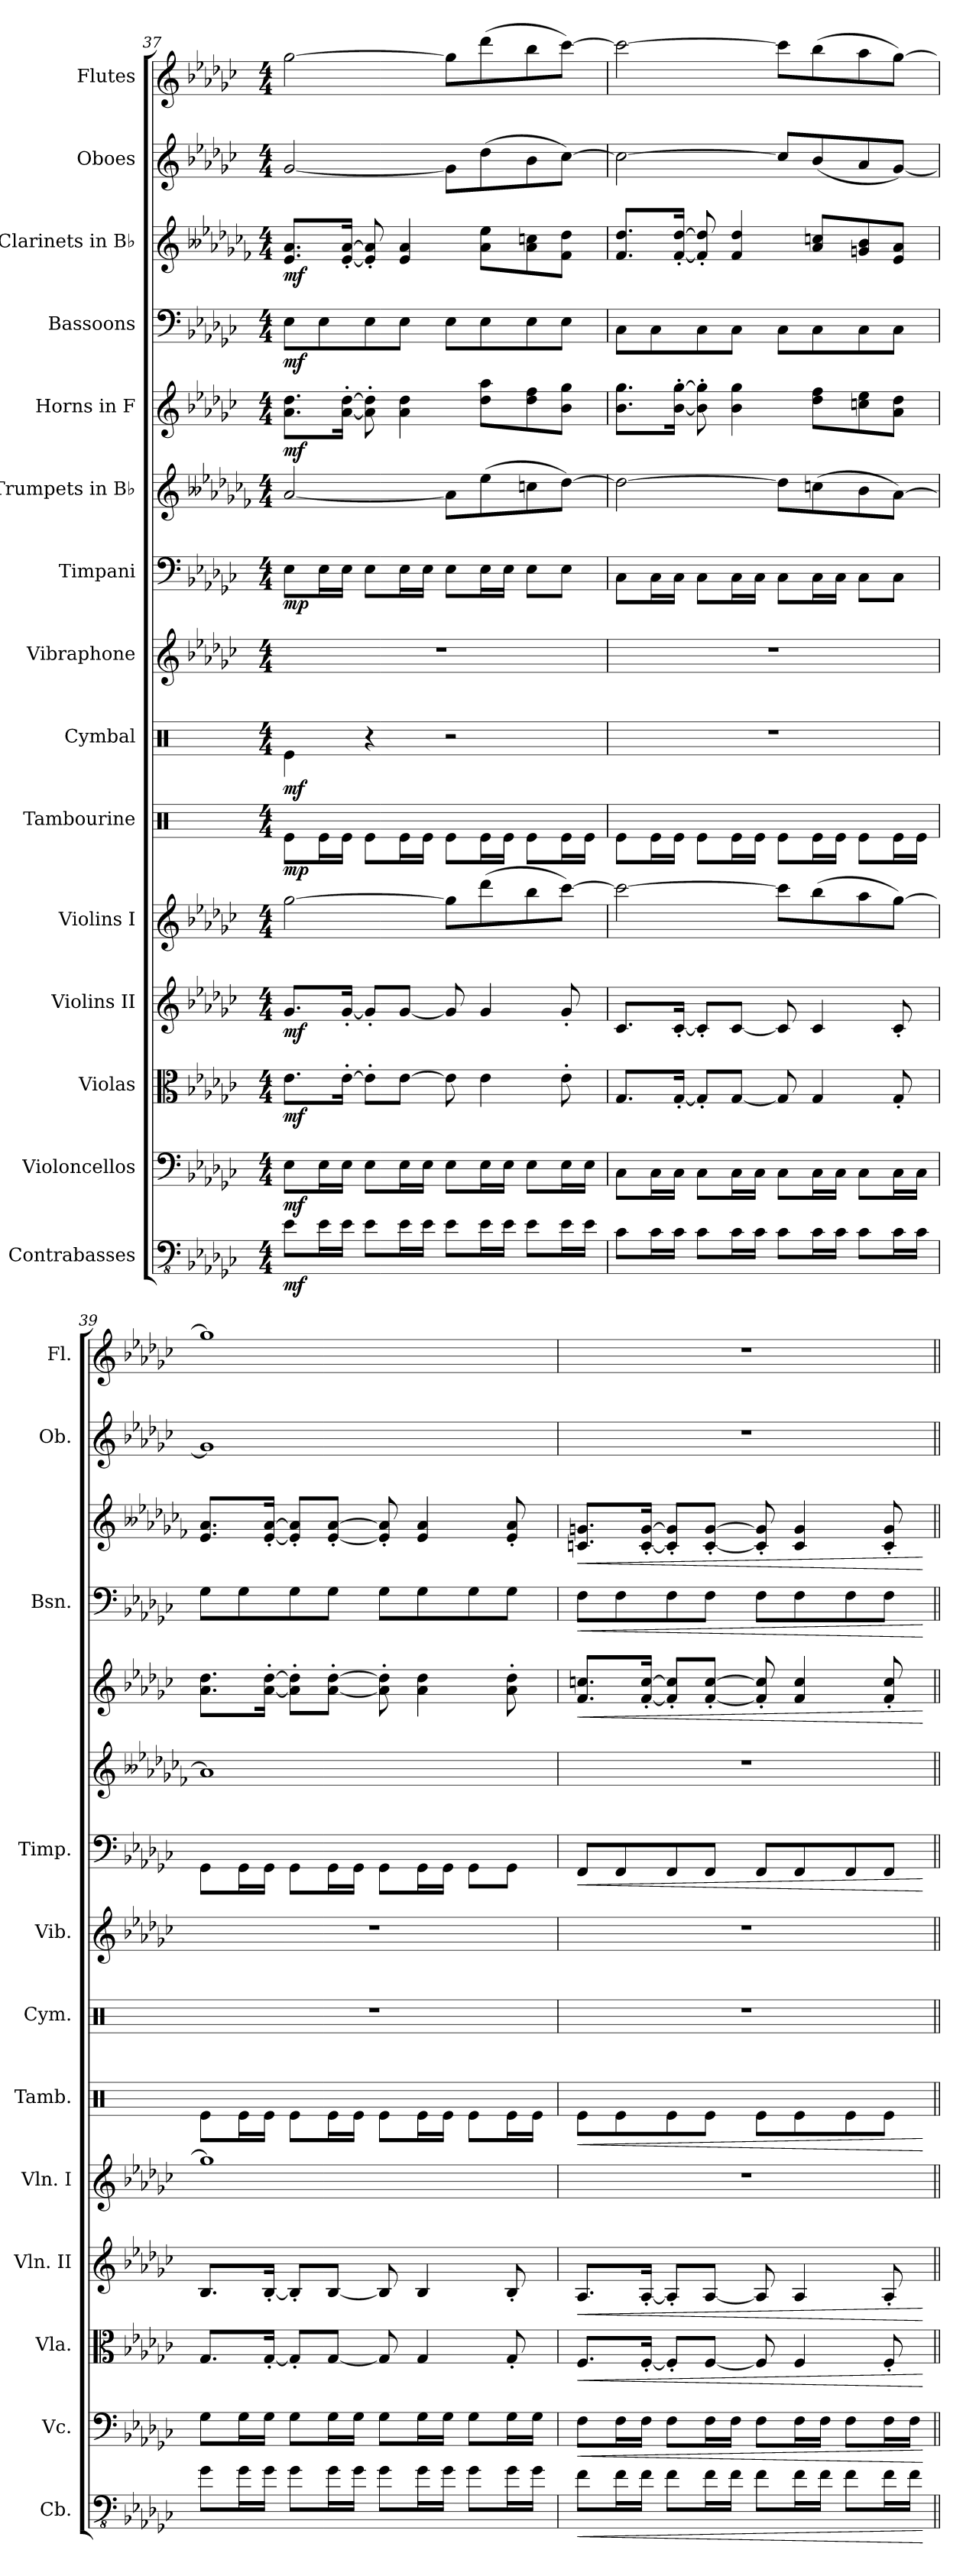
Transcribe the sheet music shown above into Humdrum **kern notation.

**kern	**dynam	**kern	**dynam	**kern	**dynam	**kern	**dynam	**kern	**kern	**dynam	**kern	**dynam	**kern	**kern	**dynam	**kern	**kern	**dynam	**kern	**dynam	**kern	**dynam	**kern	**kern
*part15	*part15	*part14	*part14	*part13	*part13	*part12	*part12	*part11	*part10	*part10	*part9	*part9	*part8	*part7	*part7	*part6	*part5	*part5	*part4	*part4	*part3	*part3	*part2	*part1
*staff15	*staff15	*staff14	*staff14	*staff13	*staff13	*staff12	*staff12	*staff11	*staff10	*staff10	*staff9	*staff9	*staff8	*staff7	*staff7	*staff6	*staff5	*staff5	*staff4	*staff4	*staff3	*staff3	*staff2	*staff1
*I"Contrabasses	*	*I"Violoncellos	*	*I"Violas	*	*I"Violins II	*	*I"Violins I	*I"Tambourine	*	*I"Cymbal	*	*I"Vibraphone	*I"Timpani	*	*I"Trumpets in B♭	*I"Horns in F	*	*I"Bassoons	*	*I"Clarinets in B♭	*	*I"Oboes	*I"Flutes
*I'Cb.	*	*I'Vc.	*	*I'Vla.	*	*I'Vln. II	*	*I'Vln. I	*I'Tamb.	*	*I'Cym.	*	*I'Vib.	*I'Timp.	*	*	*	*	*I'Bsn.	*	*	*	*I'Ob.	*I'Fl.
*clefFv4	*	*clefF4	*	*clefC3	*	*clefG2	*	*clefG2	*clefX	*	*clefX	*	*clefG2	*clefF4	*	*clefG2	*clefG2	*	*clefF4	*	*clefG2	*	*clefG2	*clefG2
*ITrd7c12	*	*	*	*	*	*	*	*	*	*	*	*	*	*	*	*ITrd1c2	*ITrd4c7	*	*	*	*ITrd1c2	*	*	*
*k[b-e-a-d-g-c-]	*	*k[b-e-a-d-g-c-]	*	*k[b-e-a-d-g-c-]	*	*k[b-e-a-d-g-c-]	*	*k[b-e-a-d-g-c-]	*k[]	*	*k[]	*	*k[b-e-a-d-g-c-]	*k[b-e-a-d-g-c-]	*	*k[b--e-a-d-g-c-f-]	*k[b-e-a-d-g-c-f-]	*	*k[b-e-a-d-g-c-]	*	*k[b--e-a-d-g-c-f-]	*	*k[b-e-a-d-g-c-]	*k[b-e-a-d-g-c-]
*M4/4	*	*M4/4	*	*M4/4	*	*M4/4	*	*M4/4	*M4/4	*	*M4/4	*	*M4/4	*M4/4	*	*M4/4	*M4/4	*	*M4/4	*	*M4/4	*	*M4/4	*M4/4
=37	=37	=37	=37	=37	=37	=37	=37	=37	=37	=37	=37	=37	=37	=37	=37	=37	=37	=37	=37	=37	=37	=37	=37	=37
!	!LO:DY:b	!	!LO:DY:b	!	!LO:DY:b	!	!LO:DY:b	!	!	!LO:DY:b	!	!LO:DY:b	!	!	!LO:DY:b	!	!	!LO:DY:b	!	!LO:DY:b	!	!LO:DY:b	!	!
8EE-\L	mf	8E-\L	mf	8.e-\L	mf	8.g-/L	mf	[2gg-\	8Re\L	mp	4Re\	mf	1r	8E-\L	mp	[2g-/	8.d-\ 8.g-\L	mf	8E-\L	mf	8.d-/ 8.g-/L	mf	[2g-/	[2gg-\
16EE-\L	.	16E-\L	.	.	.	.	.	.	16Re\L	.	.	.	.	16E-\L	.	.	.	.	8E-\	.	.	.	.	.
16EE-\JJ	.	16E-\JJ	.	[16e-'\Jk	.	[16g-'/Jk	.	.	16Re\JJ	.	.	.	.	16E-\JJ	.	.	[16d-\' [16g-\'Jk	.	.	.	[16d-/' [16g-/'Jk	.	.	.
8EE-\L	.	8E-\L	.	8e-'\L]	.	8g-'/L]	.	.	8Re\L	.	4r	.	.	8E-\L	.	.	8d-\]' 8g-\]'	.	8E-\	.	8d-/]' 8g-/]'	.	.	.
16EE-\L	.	16E-\L	.	[8e-\J	.	[8g-/J	.	.	16Re\L	.	.	.	.	16E-\L	.	.	4d-\ 4g-\	.	8E-\J	.	4d-/ 4g-/	.	.	.
16EE-\JJ	.	16E-\JJ	.	.	.	.	.	.	16Re\JJ	.	.	.	.	16E-\JJ	.	.	.	.	.	.	.	.	.	.
8EE-\L	.	8E-\L	.	8e-\]	.	8g-/]	.	8gg-\L]	8Re\L	.	2r	.	.	8E-\L	.	8g-\L]	.	.	8E-\L	.	.	.	8g-\L]	8gg-\L]
16EE-\L	.	16E-\L	.	4e-\	.	4g-/	.	(8ddd-\	16Re\L	.	.	.	.	16E-\L	.	(8dd-\	8g-\ 8dd-\L	.	8E-\	.	8g-\ 8dd-\L	.	(8dd-\	(8ddd-\
16EE-\JJ	.	16E-\JJ	.	.	.	.	.	.	16Re\JJ	.	.	.	.	16E-\JJ	.	.	.	.	.	.	.	.	.	.
8EE-\L	.	8E-\L	.	.	.	.	.	8bb-\	8Re\L	.	.	.	.	8E-\L	.	8b-X\	8g-\ 8b-\	.	8E-\	.	8g-\ 8b-X\	.	8b-\	8bb-\
16EE-\L	.	16E-\L	.	8e-'\	.	8g-'/	.	[8ccc-\J)	16Re\L	.	.	.	.	8E-\J	.	[8cc-\J)	8e-\ 8cc-\J	.	8E-\J	.	8e-\ 8cc-\J	.	[8cc-\J)	[8ccc-\J)
16EE-\JJ	.	16E-\JJ	.	.	.	.	.	.	16Re\JJ	.	.	.	.	.	.	.	.	.	.	.	.	.	.	.
!!LO:PB:g=z
=38	=38	=38	=38	=38	=38	=38	=38	=38	=38	=38	=38	=38	=38	=38	=38	=38	=38	=38	=38	=38	=38	=38	=38	=38
8CC-\L	.	8C-\L	.	8.G-/L	.	8.c-/L	.	2ccc-\_	8Re\L	.	1r	.	1r	8C-\L	.	2cc-\_	8.e-\ 8.cc-\L	.	8C-\L	.	8.e-/ 8.cc-/L	.	2cc-\_	2ccc-\_
16CC-\L	.	16C-\L	.	.	.	.	.	.	16Re\L	.	.	.	.	16C-\L	.	.	.	.	8C-\	.	.	.	.	.
16CC-\JJ	.	16C-\JJ	.	[16G-'/Jk	.	[16c-'/Jk	.	.	16Re\JJ	.	.	.	.	16C-\JJ	.	.	[16e-\' [16cc-\'Jk	.	.	.	[16e-/' [16cc-/'Jk	.	.	.
8CC-\L	.	8C-\L	.	8G-'/L]	.	8c-'/L]	.	.	8Re\L	.	.	.	.	8C-\L	.	.	8e-\]' 8cc-\]'	.	8C-\	.	8e-/]' 8cc-/]'	.	.	.
16CC-\L	.	16C-\L	.	[8G-/J	.	[8c-/J	.	.	16Re\L	.	.	.	.	16C-\L	.	.	4e-\ 4cc-\	.	8C-\J	.	4e-/ 4cc-/	.	.	.
16CC-\JJ	.	16C-\JJ	.	.	.	.	.	.	16Re\JJ	.	.	.	.	16C-\JJ	.	.	.	.	.	.	.	.	.	.
8CC-\L	.	8C-\L	.	8G-/]	.	8c-/]	.	8ccc-\L]	8Re\L	.	.	.	.	8C-\L	.	8cc-\L]	.	.	8C-\L	.	.	.	8cc-/L]	8ccc-\L]
16CC-\L	.	16C-\L	.	4G-/	.	4c-/	.	(8bb-\	16Re\L	.	.	.	.	16C-\L	.	(8b-X\	8g-\ 8b-\L	.	8C-\	.	8g-/ 8b-X/L	.	(8b-/	(8bb-\
16CC-\JJ	.	16C-\JJ	.	.	.	.	.	.	16Re\JJ	.	.	.	.	16C-\JJ	.	.	.	.	.	.	.	.	.	.
8CC-\L	.	8C-\L	.	.	.	.	.	8aa-\	8Re\L	.	.	.	.	8C-\L	.	8a-\	8fn\ 8a-\	.	8C-\	.	8fn/ 8a-/	.	8a-/	8aa-\
16CC-\L	.	16C-\L	.	8G-'/	.	8c-'/	.	[8gg-\J)	16Re\L	.	.	.	.	8C-\J	.	[8g-\J)	8d-\ 8g-\J	.	8C-\J	.	8d-/ 8g-/J	.	[8g-/J)	[8gg-\J)
16CC-\JJ	.	16C-\JJ	.	.	.	.	.	.	16Re\JJ	.	.	.	.	.	.	.	.	.	.	.	.	.	.	.
=39	=39	=39	=39	=39	=39	=39	=39	=39	=39	=39	=39	=39	=39	=39	=39	=39	=39	=39	=39	=39	=39	=39	=39	=39
8GG-\L	.	8G-\L	.	8.G-/L	.	8.B-/L	.	1gg-]	8Re\L	.	1r	.	1r	8GG-\L	.	1g-]	8.d-\ 8.g-\L	.	8G-\L	.	8.d-/ 8.g-/L	.	1g-]	1gg-]
16GG-\L	.	16G-\L	.	.	.	.	.	.	16Re\L	.	.	.	.	16GG-\L	.	.	.	.	8G-\	.	.	.	.	.
16GG-\JJ	.	16G-\JJ	.	[16G-'/Jk	.	[16B-'/Jk	.	.	16Re\JJ	.	.	.	.	16GG-\JJ	.	.	[16d-\' [16g-\'Jk	.	.	.	[16d-/' [16g-/'Jk	.	.	.
8GG-\L	.	8G-\L	.	8G-'/L]	.	8B-'/L]	.	.	8Re\L	.	.	.	.	8GG-\L	.	.	8d-\]' 8g-\]'L	.	8G-\	.	8d-/]' 8g-/]'L	.	.	.
16GG-\L	.	16G-\L	.	[8G-/J	.	[8B-/J	.	.	16Re\L	.	.	.	.	16GG-\L	.	.	[8d-\' [8g-\'J	.	8G-\J	.	[8d-/' [8g-/'J	.	.	.
16GG-\JJ	.	16G-\JJ	.	.	.	.	.	.	16Re\JJ	.	.	.	.	16GG-\JJ	.	.	.	.	.	.	.	.	.	.
8GG-\L	.	8G-\L	.	8G-/]	.	8B-/]	.	.	8Re\L	.	.	.	.	8GG-\L	.	.	8d-\]' 8g-\]'	.	8G-\L	.	8d-/]' 8g-/]'	.	.	.
16GG-\L	.	16G-\L	.	4G-/	.	4B-/	.	.	16Re\L	.	.	.	.	16GG-\L	.	.	4d-\ 4g-\	.	8G-\	.	4d-/ 4g-/	.	.	.
16GG-\JJ	.	16G-\JJ	.	.	.	.	.	.	16Re\JJ	.	.	.	.	16GG-\JJ	.	.	.	.	.	.	.	.	.	.
8GG-\L	.	8G-\L	.	.	.	.	.	.	8Re\L	.	.	.	.	8GG-\L	.	.	.	.	8G-\	.	.	.	.	.
16GG-\L	.	16G-\L	.	8G-'/	.	8B-'/	.	.	16Re\L	.	.	.	.	8GG-\J	.	.	8d-\' 8g-\'	.	8G-\J	.	8d-/' 8g-/'	.	.	.
16GG-\JJ	.	16G-\JJ	.	.	.	.	.	.	16Re\JJ	.	.	.	.	.	.	.	.	.	.	.	.	.	.	.
=40	=40	=40	=40	=40	=40	=40	=40	=40	=40	=40	=40	=40	=40	=40	=40	=40	=40	=40	=40	=40	=40	=40	=40	=40
!	!LO:HP:b	!	!LO:HP:b	!	!LO:HP:b	!	!LO:HP:b	!	!	!LO:HP:b	!	!	!	!	!LO:HP:b	!	!	!LO:HP:b	!	!LO:HP:b	!	!LO:HP:b	!	!
8FF\L	<	8F\L	<	8.F/L	<	8.A-/L	<	1r	8Re\L	<	1r	.	1r	8FF/L	<	1r	8.B-/ 8.fn/L	<	8F\L	<	8.B-X/ 8.fn/L	<	1r	1r
16FF\L	.	16F\L	.	.	.	.	.	.	8Re\	.	.	.	.	8FF/	.	.	.	.	8F\	.	.	.	.	.
16FF\JJ	.	16F\JJ	.	[16F'/Jk	.	[16A-'/Jk	.	.	.	.	.	.	.	.	.	.	[16B-/' [16f/'Jk	.	.	.	[16B-/' [16f/'Jk	.	.	.
8FF\L	.	8F\L	.	8F'/L]	.	8A-'/L]	.	.	8Re\	.	.	.	.	8FF/	.	.	8B-/]' 8f/]'L	.	8F\	.	8B-/]' 8f/]'L	.	.	.
16FF\L	.	16F\L	.	[8F/J	.	[8A-/J	.	.	8Re\J	.	.	.	.	8FF/J	.	.	[8B-/' [8f/'J	.	8F\J	.	[8B-/' [8f/'J	.	.	.
16FF\JJ	.	16F\JJ	.	.	.	.	.	.	.	.	.	.	.	.	.	.	.	.	.	.	.	.	.	.
8FF\L	.	8F\L	.	8F/]	.	8A-/]	.	.	8Re\L	.	.	.	.	8FF/L	.	.	8B-/]' 8f/]'	.	8F\L	.	8B-/]' 8f/]'	.	.	.
16FF\L	.	16F\L	.	4F/	.	4A-/	.	.	8Re\	.	.	.	.	8FF/	.	.	4B-/ 4f/	.	8F\	.	4B-/ 4f/	.	.	.
16FF\JJ	.	16F\JJ	.	.	.	.	.	.	.	.	.	.	.	.	.	.	.	.	.	.	.	.	.	.
8FF\L	.	8F\L	.	.	.	.	.	.	8Re\	.	.	.	.	8FF/	.	.	.	.	8F\	.	.	.	.	.
16FF\L	.	16F\L	.	8F'/	.	8A-'/	.	.	8Re\J	.	.	.	.	8FF/J	.	.	8B-/' 8f/'	.	8F\J	.	8B-/' 8f/'	.	.	.
16FF\JJ	.	16F\JJ	.	.	.	.	.	.	.	.	.	.	.	.	.	.	.	.	.	.	.	.	.	.
.	[	.	[	.	[	.	[	.	.	[	.	.	.	.	[	.	.	[	.	[	.	[	.	.
=||	=||	=||	=||	=||	=||	=||	=||	=||	=||	=||	=||	=||	=||	=||	=||	=||	=||	=||	=||	=||	=||	=||	=||	=||
*-	*-	*-	*-	*-	*-	*-	*-	*-	*-	*-	*-	*-	*-	*-	*-	*-	*-	*-	*-	*-	*-	*-	*-	*-
